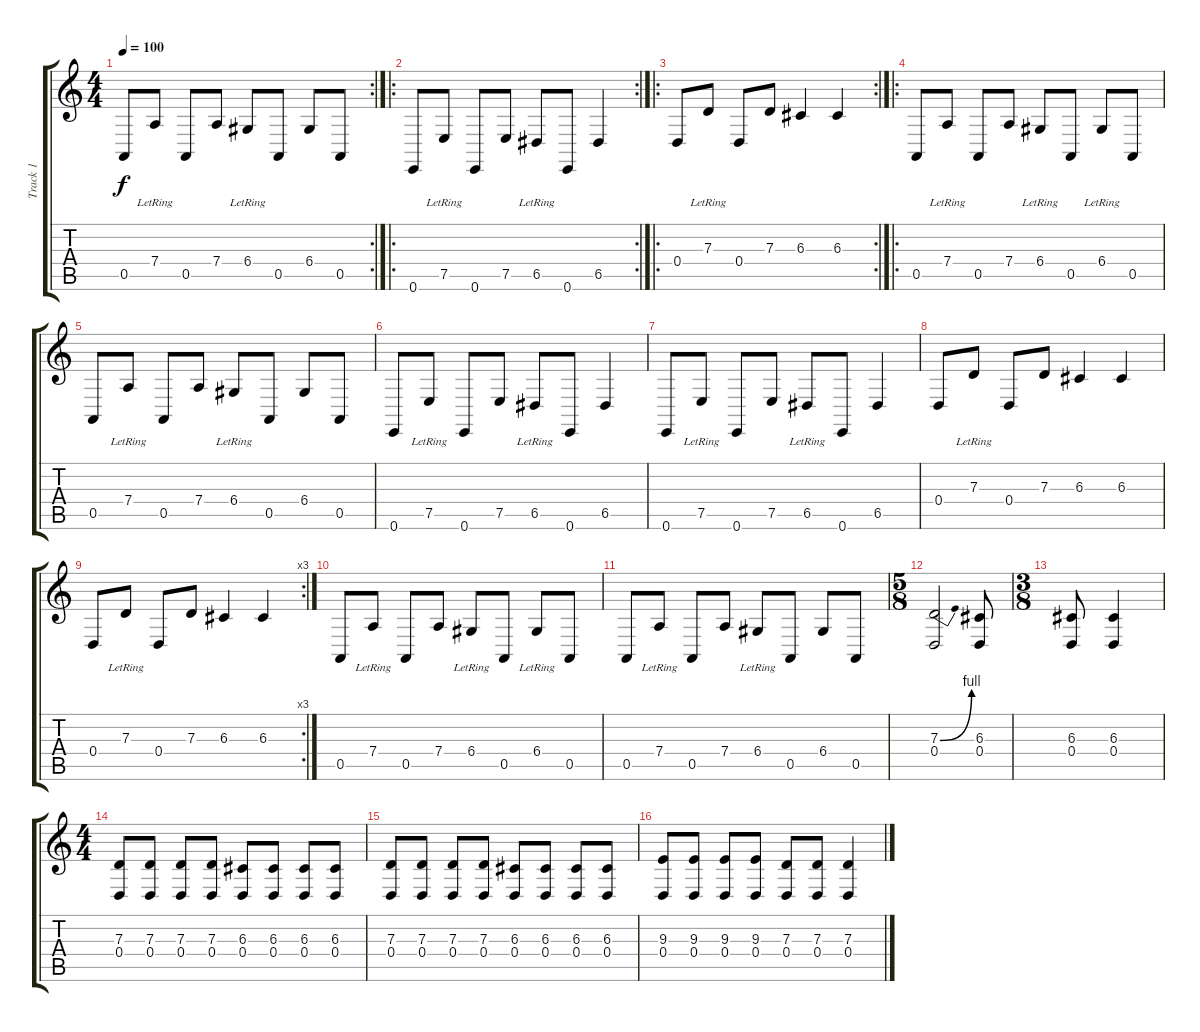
\track ("Track 1" "Track 1") {instrument lead2sawtooth}
\staff {score tabs}
\tuning (E4 B3 G3 D3 A2 E2) {hide}
\rc 2
\ts (4 4)
\tempo 100
\clef g2
\ks c
0.5.8{dy f instrument lead2sawtooth} 7.4{lr}.8 0.5.8 7.4.8 6.4{lr}.8 0.5.8 6.4.8 0.5.8 |
\ro
\rc 2
0.6.8 7.5{lr}.8 0.6.8 7.5.8 6.5{lr}.8 0.6.8 6.5.4 |
\ro
\rc 2
0.4.8 7.3{lr}.8 0.4.8 7.3.8 6.3.4 6.3.4 |
\ro
0.5.8 7.4{lr}.8 0.5.8 7.4.8 6.4{lr}.8 0.5.8 6.4{lr}.8 0.5.8 |
0.5.8 7.4{lr}.8 0.5.8 7.4.8 6.4{lr}.8 0.5.8 6.4.8 0.5.8 |
0.6.8 7.5{lr}.8 0.6.8 7.5.8 6.5{lr}.8 0.6.8 6.5.4 |
0.6.8 7.5{lr}.8 0.6.8 7.5.8 6.5{lr}.8 0.6.8 6.5.4 |
0.4.8 7.3{lr}.8 0.4.8 7.3.8 6.3.4 6.3.4 |
\rc 3
0.4.8 7.3{lr}.8 0.4.8 7.3.8 6.3.4 6.3.4 |
0.5.8 7.4{lr}.8 0.5.8 7.4.8 6.4{lr}.8 0.5.8 6.4{lr}.8 0.5.8 |
0.5.8 7.4{lr}.8 0.5.8 7.4.8 6.4{lr}.8 0.5.8 6.4.8 0.5.8 |
\ts (5 8)
(7.3{be (bend 0 0 60 4)} 0.4).2 (6.3 0.4).8 |
\ts (3 8)
(6.3 0.4).8 (6.3 0.4).4 |
\ts (4 4)
(7.3 0.4).8 (7.3 0.4).8 (7.3 0.4).8 (7.3 0.4).8 (6.3 0.4).8 (6.3 0.4).8 (6.3 0.4).8 (6.3 0.4).8 |
(7.3 0.4).8 (7.3 0.4).8 (7.3 0.4).8 (7.3 0.4).8 (6.3 0.4).8 (6.3 0.4).8 (6.3 0.4).8 (6.3 0.4).8 |
(9.3 0.4).8 (9.3 0.4).8 (9.3 0.4).8 (9.3 0.4).8 (7.3 0.4).8 (7.3 0.4).8 (7.3 0.4).4
